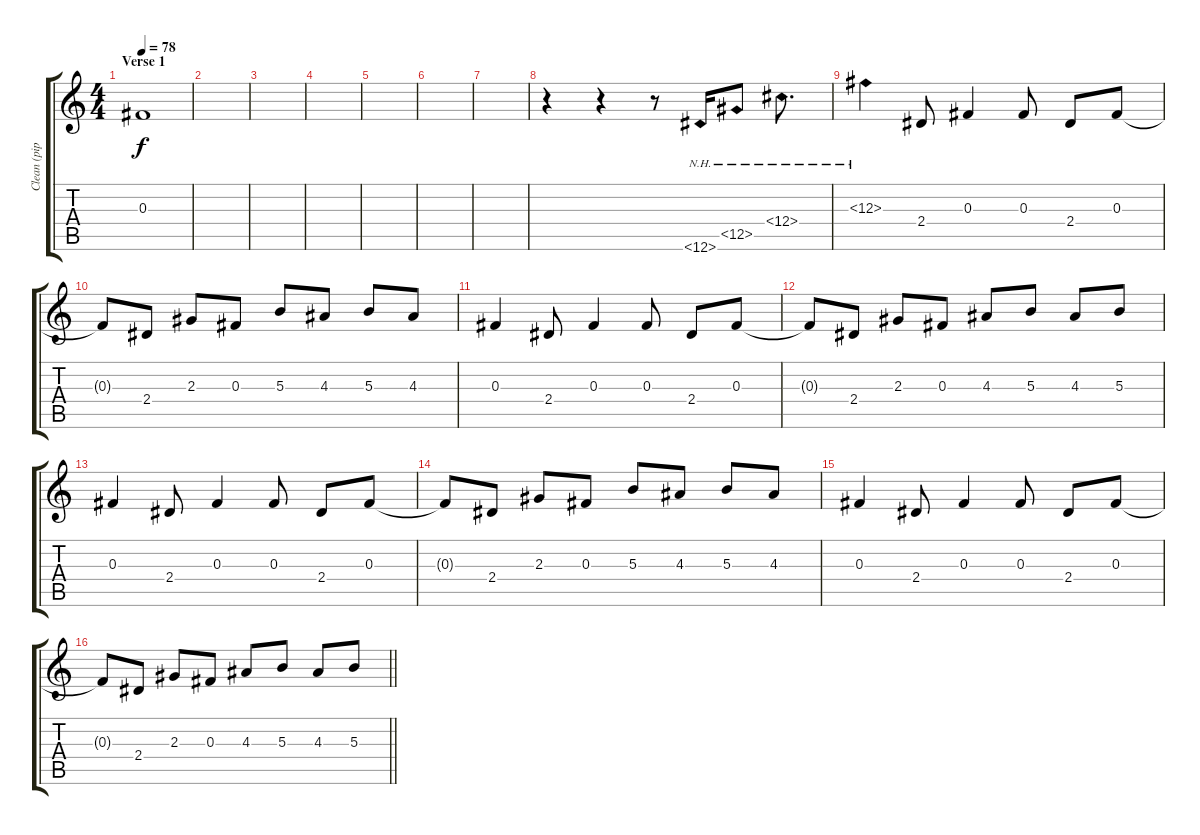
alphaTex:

\track ("Clean (pipe)" "Clean (pip") {instrument electricguitarclean}
\staff {score tabs}
\tuning (Eb4 Bb3 Gb3 Db3 Ab2 Eb2) {hide}
\ts (4 4)
\section ("" "Verse 1")
\tempo 78
\clef g2
\ks c
0.3.1{dy f} |
|
|
|
|
|
|
r.4 r.4 r.8 12.6{nh}.16 12.5{nh}.8 12.4{nh}.8{d} |
12.3{nh}.4 2.4.8 0.3.4 0.3.8 2.4.8 0.3.8 |
0.3{t}.8 2.4.8 2.3.8 0.3.8 5.3.8 4.3.8 5.3.8 4.3.8 |
0.3.4 2.4.8 0.3.4 0.3.8 2.4.8 0.3.8 |
0.3{t}.8 2.4.8 2.3.8 0.3.8 4.3.8 5.3.8 4.3.8 5.3.8 |
0.3.4 2.4.8 0.3.4 0.3.8 2.4.8 0.3.8 |
0.3{t}.8 2.4.8 2.3.8 0.3.8 5.3.8 4.3.8 5.3.8 4.3.8 |
0.3.4 2.4.8 0.3.4 0.3.8 2.4.8 0.3.8 |
\barLineRight lightlight
0.3{t}.8 2.4.8 2.3.8 0.3.8 4.3.8 5.3.8 4.3.8 5.3.8
